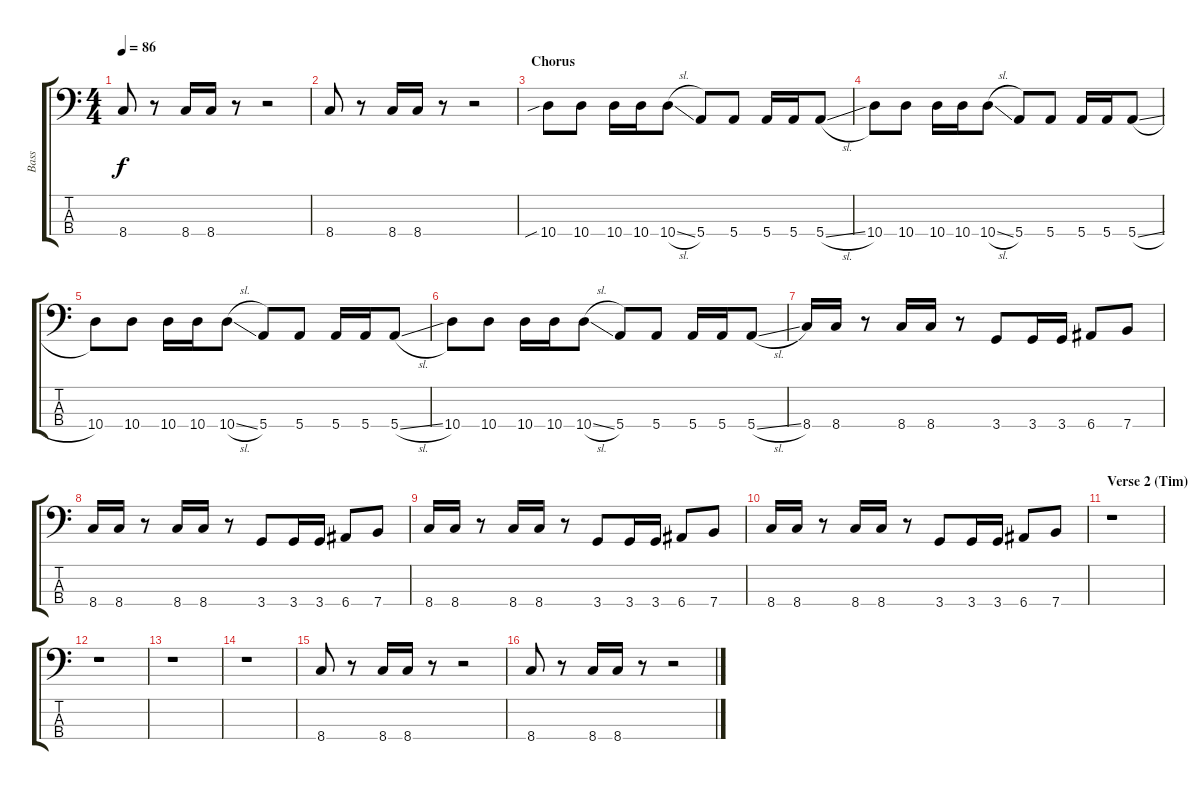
\track ("Bass" "Bass") {instrument electricbasspick}
\staff {score tabs}
\tuning (G2 D2 A1 E1) {hide}
\ts (4 4)
\tempo 86
\clef f4
\ks c
8.4.8{dy f} r.8 8.4.16 8.4.16 r.8 r.2 |
8.4.8 r.8 8.4.16 8.4.16 r.8 r.2 |
\section ("" "Chorus")
10.4{sib}.8 10.4.8 10.4.16 10.4.16 10.4{sl}.8 5.4.8 5.4.8 5.4.16 5.4.16 5.4{sl}.8 |
10.4.8 10.4.8 10.4.16 10.4.16 10.4{sl}.8 5.4.8 5.4.8 5.4.16 5.4.16 5.4{sl}.8 |
10.4.8 10.4.8 10.4.16 10.4.16 10.4{sl}.8 5.4.8 5.4.8 5.4.16 5.4.16 5.4{sl}.8 |
10.4.8 10.4.8 10.4.16 10.4.16 10.4{sl}.8 5.4.8 5.4.8 5.4.16 5.4.16 5.4{sl}.8 |
8.4.16 8.4.16 r.8 8.4.16 8.4.16 r.8 3.4.8 3.4.16 3.4.16 6.4.8 7.4.8 |
8.4.16 8.4.16 r.8 8.4.16 8.4.16 r.8 3.4.8 3.4.16 3.4.16 6.4.8 7.4.8 |
8.4.16 8.4.16 r.8 8.4.16 8.4.16 r.8 3.4.8 3.4.16 3.4.16 6.4.8 7.4.8 |
8.4.16 8.4.16 r.8 8.4.16 8.4.16 r.8 3.4.8 3.4.16 3.4.16 6.4.8 7.4.8 |
\section ("" "Verse 2 (Tim)")
r.1 |
r.1 |
r.1 |
r.1 |
8.4.8 r.8 8.4.16 8.4.16 r.8 r.2 |
8.4.8 r.8 8.4.16 8.4.16 r.8 r.2
